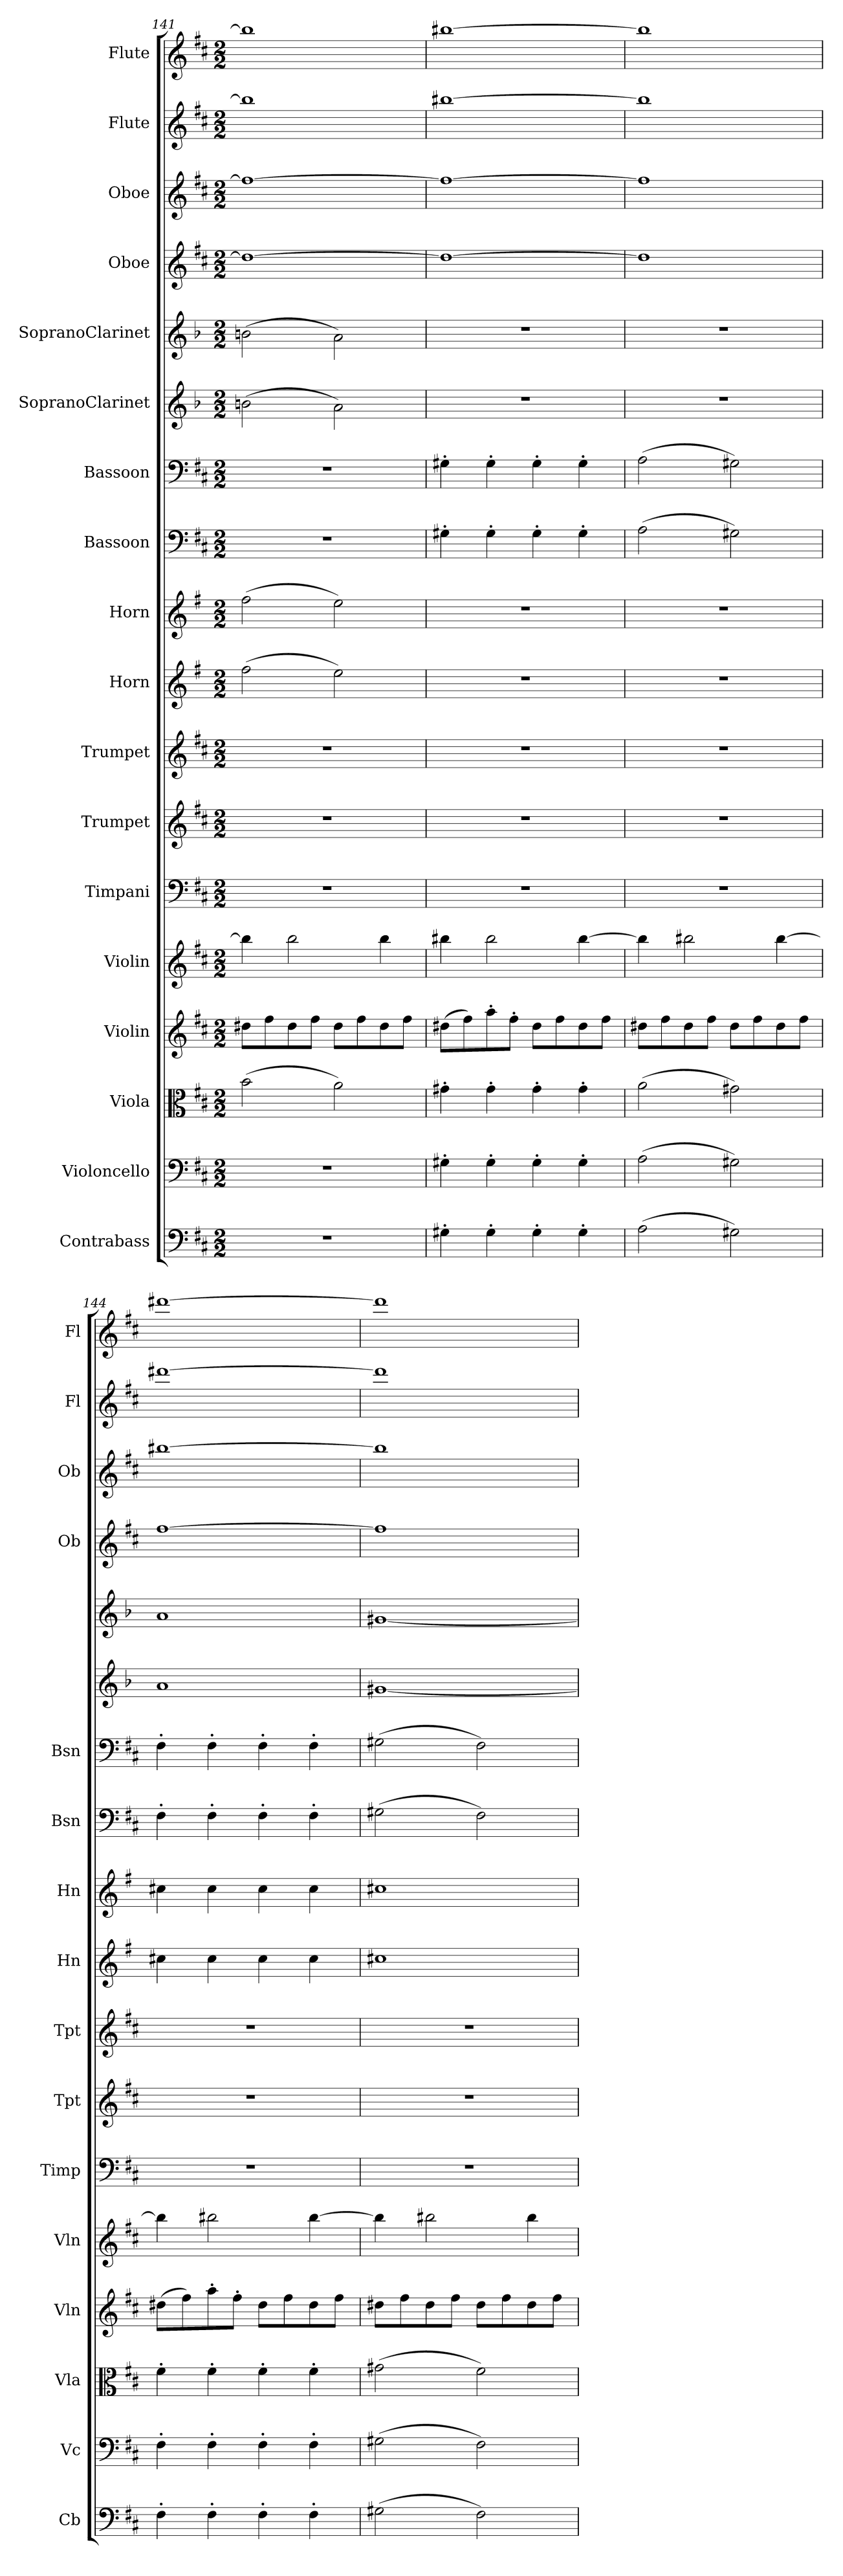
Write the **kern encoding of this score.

**kern	**kern	**kern	**kern	**kern	**kern	**kern	**kern	**kern	**kern	**kern	**kern	**kern	**kern	**kern	**kern	**kern	**kern
*part18	*part17	*part16	*part15	*part14	*part13	*part12	*part11	*part10	*part9	*part8	*part7	*part6	*part5	*part4	*part3	*part2	*part1
*staff18	*staff17	*staff16	*staff15	*staff14	*staff13	*staff12	*staff11	*staff10	*staff9	*staff8	*staff7	*staff6	*staff5	*staff4	*staff3	*staff2	*staff1
*I"Contrabass	*I"Violoncello	*I"Viola	*I"Violin	*I"Violin	*I"Timpani	*I"Trumpet	*I"Trumpet	*I"Horn	*I"Horn	*I"Bassoon	*I"Bassoon	*I"SopranoClarinet	*I"SopranoClarinet	*I"Oboe	*I"Oboe	*I"Flute	*I"Flute
*I'Cb	*I'Vc	*I'Vla	*I'Vln	*I'Vln	*I'Timp	*I'Tpt	*I'Tpt	*I'Hn	*I'Hn	*I'Bsn	*I'Bsn	*	*	*I'Ob	*I'Ob	*I'Fl	*I'Fl
*clefF4	*clefF4	*clefC3	*clefG2	*clefG2	*clefF4	*clefG2	*clefG2	*clefG2	*clefG2	*clefF4	*clefF4	*clefG2	*clefG2	*clefG2	*clefG2	*clefG2	*clefG2
*ITrd7c12	*	*	*	*	*	*ITrd1c2	*ITrd1c2	*ITrd4c7	*ITrd4c7	*	*	*	*	*	*	*	*
*k[f#c#]	*k[f#c#]	*k[f#c#]	*k[f#c#]	*k[f#c#]	*k[f#c#]	*k[]	*k[]	*k[]	*k[]	*k[f#c#]	*k[f#c#]	*k[b-]	*k[b-]	*k[f#c#]	*k[f#c#]	*k[f#c#]	*k[f#c#]
*D:	*D:	*D:	*D:	*D:	*D:	*	*	*	*	*D:	*D:	*	*	*D:	*D:	*D:	*D:
*M2/2	*M2/2	*M2/2	*M2/2	*M2/2	*M2/2	*M2/2	*M2/2	*M2/2	*M2/2	*M2/2	*M2/2	*M2/2	*M2/2	*M2/2	*M2/2	*M2/2	*M2/2
=141	=141	=141	=141	=141	=141	=141	=141	=141	=141	=141	=141	=141	=141	=141	=141	=141	=141
1r	1r	(>2b\	8dd#X\L	4bb\]	1r	1r	1r	(>2b\	(>2b\	1r	1r	(>2bn\	(>2bn\	1dd#_	1ff#_	1bb]	1bb]
.	.	.	8ff#\	.	.	.	.	.	.	.	.	.	.	.	.	.	.
.	.	.	8dd#\	2bb\	.	.	.	.	.	.	.	.	.	.	.	.	.
.	.	.	8ff#\J	.	.	.	.	.	.	.	.	.	.	.	.	.	.
.	.	2a\)	8dd#\L	.	.	.	.	2a\)	2a\)	.	.	2a\)	2a\)	.	.	.	.
.	.	.	8ff#\	.	.	.	.	.	.	.	.	.	.	.	.	.	.
.	.	.	8dd#\	4bb\	.	.	.	.	.	.	.	.	.	.	.	.	.
.	.	.	8ff#\J	.	.	.	.	.	.	.	.	.	.	.	.	.	.
=142	=142	=142	=142	=142	=142	=142	=142	=142	=142	=142	=142	=142	=142	=142	=142	=142	=142
4GG#X'\	4G#X'\	4g#X'\	(>8dd#X\L	4bb#X\	1r	1r	1r	1r	1r	4G#X'\	4G#X'\	1r	1r	1dd#_	1ff#_	[1bb#X	[1bb#X
.	.	.	8ff#\)	.	.	.	.	.	.	.	.	.	.	.	.	.	.
4GG#'\	4G#'\	4g#'\	8aa'\	2bb#\	.	.	.	.	.	4G#'\	4G#'\	.	.	.	.	.	.
.	.	.	8ff#'\J	.	.	.	.	.	.	.	.	.	.	.	.	.	.
4GG#'\	4G#'\	4g#'\	8dd#\L	.	.	.	.	.	.	4G#'\	4G#'\	.	.	.	.	.	.
.	.	.	8ff#\	.	.	.	.	.	.	.	.	.	.	.	.	.	.
4GG#'\	4G#'\	4g#'\	8dd#\	[4bb#\	.	.	.	.	.	4G#'\	4G#'\	.	.	.	.	.	.
.	.	.	8ff#\J	.	.	.	.	.	.	.	.	.	.	.	.	.	.
=143	=143	=143	=143	=143	=143	=143	=143	=143	=143	=143	=143	=143	=143	=143	=143	=143	=143
(>2AA\	(>2A\	(>2a\	8dd#X\L	4bb#\]	1r	1r	1r	1r	1r	(>2A\	(>2A\	1r	1r	1dd#]	1ff#]	1bb#]	1bb#]
.	.	.	8ff#\	.	.	.	.	.	.	.	.	.	.	.	.	.	.
.	.	.	8dd#\	2bb#X\	.	.	.	.	.	.	.	.	.	.	.	.	.
.	.	.	8ff#\J	.	.	.	.	.	.	.	.	.	.	.	.	.	.
2GG#X\)	2G#X\)	2g#X\)	8dd#\L	.	.	.	.	.	.	2G#X\)	2G#X\)	.	.	.	.	.	.
.	.	.	8ff#\	.	.	.	.	.	.	.	.	.	.	.	.	.	.
.	.	.	8dd#\	[4bb#\	.	.	.	.	.	.	.	.	.	.	.	.	.
.	.	.	8ff#\J	.	.	.	.	.	.	.	.	.	.	.	.	.	.
=144	=144	=144	=144	=144	=144	=144	=144	=144	=144	=144	=144	=144	=144	=144	=144	=144	=144
4FF#'\	4F#'\	4f#'\	(>8dd#X\L	4bb#\]	1r	1r	1r	4f#X\	4f#X\	4F#'\	4F#'\	1a	1a	[1ff#	[1bb#X	[1ddd#X	[1ddd#X
.	.	.	8ff#\)	.	.	.	.	.	.	.	.	.	.	.	.	.	.
4FF#'\	4F#'\	4f#'\	8aa'\	2bb#X\	.	.	.	4f#\	4f#\	4F#'\	4F#'\	.	.	.	.	.	.
.	.	.	8ff#'\J	.	.	.	.	.	.	.	.	.	.	.	.	.	.
4FF#'\	4F#'\	4f#'\	8dd#\L	.	.	.	.	4f#\	4f#\	4F#'\	4F#'\	.	.	.	.	.	.
.	.	.	8ff#\	.	.	.	.	.	.	.	.	.	.	.	.	.	.
4FF#'\	4F#'\	4f#'\	8dd#\	[4bb#\	.	.	.	4f#\	4f#\	4F#'\	4F#'\	.	.	.	.	.	.
.	.	.	8ff#\J	.	.	.	.	.	.	.	.	.	.	.	.	.	.
=145	=145	=145	=145	=145	=145	=145	=145	=145	=145	=145	=145	=145	=145	=145	=145	=145	=145
(>2GG#X\	(>2G#X\	(>2g#X\	8dd#X\L	4bb#\]	1r	1r	1r	1f#X	1f#X	(>2G#X\	(>2G#X\	[1g#X	[1g#X	1ff#]	1bb#]	1ddd#]	1ddd#]
.	.	.	8ff#\	.	.	.	.	.	.	.	.	.	.	.	.	.	.
.	.	.	8dd#\	2bb#X\	.	.	.	.	.	.	.	.	.	.	.	.	.
.	.	.	8ff#\J	.	.	.	.	.	.	.	.	.	.	.	.	.	.
2FF#\)	2F#\)	2f#\)	8dd#\L	.	.	.	.	.	.	2F#\)	2F#\)	.	.	.	.	.	.
.	.	.	8ff#\	.	.	.	.	.	.	.	.	.	.	.	.	.	.
.	.	.	8dd#\	4bb#\	.	.	.	.	.	.	.	.	.	.	.	.	.
.	.	.	8ff#\J	.	.	.	.	.	.	.	.	.	.	.	.	.	.
=	=	=	=	=	=	=	=	=	=	=	=	=	=	=	=	=	=
*-	*-	*-	*-	*-	*-	*-	*-	*-	*-	*-	*-	*-	*-	*-	*-	*-	*-
